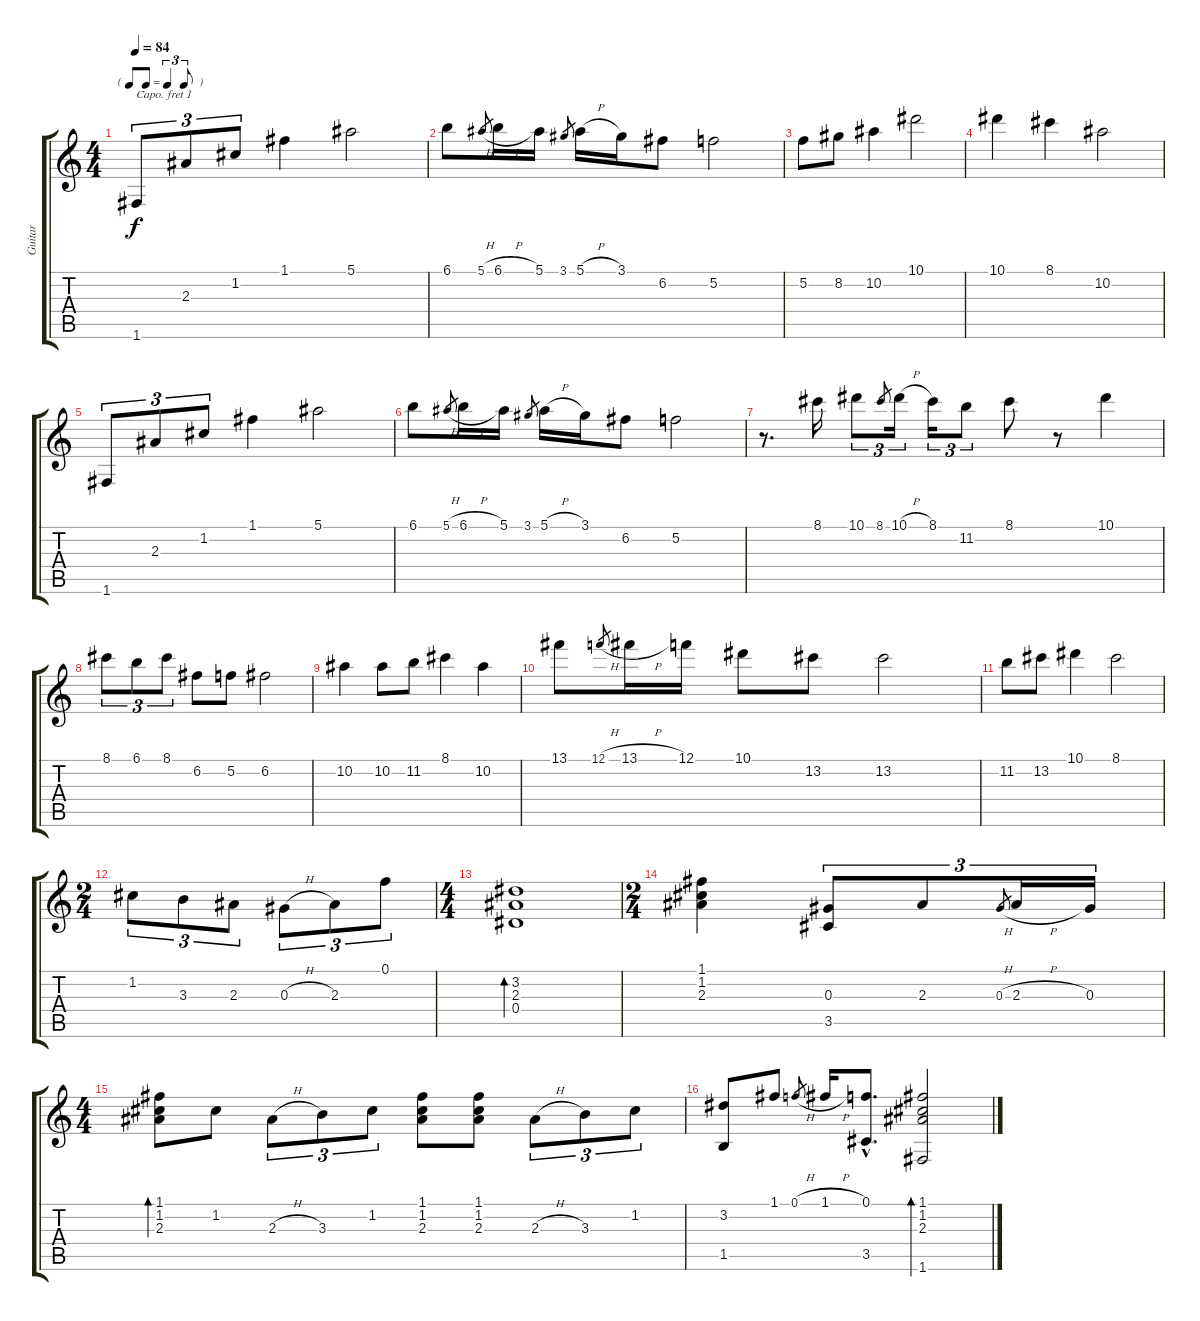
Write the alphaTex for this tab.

\track ("Guitar" "Guitar") {instrument acousticguitarsteel}
\staff {score tabs}
\capo 1
\tuning (E4 B3 G3 D3 A2 E2) {hide}
\ts (4 4)
\tf triplet8th
\tempo 84
\clef g2
\ks c
1.6.8{tu (3 2) dy f} 2.3.8{tu (3 2)} 1.2.8{tu (3 2)} 1.1.4 5.1.2 |
6.1.8 5.1{h}.8{gr} 6.1{h}.16 5.1.16 3.1.8{gr} 5.1{h}.16 3.1.16 6.2.8 5.2.2 |
5.2.8 8.2.8 10.2.4 10.1.2 |
10.1.4 8.1.4 10.2.2 |
1.6.8{tu (3 2)} 2.3.8{tu (3 2)} 1.2.8{tu (3 2)} 1.1.4 5.1.2 |
6.1.8 5.1{h}.8{gr} 6.1{h}.16 5.1.16 3.1.8{gr} 5.1{h}.16 3.1.16 6.2.8 5.2.2 |
r.8{d} 8.1.16 10.1.8{tu (3 2)} 8.1.8{gr} 10.1{h}.16{tu (3 2)} 8.1.16{tu (3 2)} 11.2.8{tu (3 2)} 8.1.8 r.8 10.1.4 |
8.1.8{tu (3 2)} 6.1.8{tu (3 2)} 8.1.8{tu (3 2)} 6.2.8 5.2.8 6.2.2 |
10.2.4 10.2.8 11.2.8 8.1.4 10.2.4 |
13.1.8 12.1{h}.8{gr} 13.1{h}.16 12.1.16 10.1.8 13.2.8 13.2.2 |
11.2.8 13.2.8 10.1.4 8.1.2 |
\ts (2 4)
1.2.8{tu (3 2)} 3.3.8{tu (3 2)} 2.3.8{tu (3 2)} 0.3{h}.8{tu (3 2)} 2.3.8{tu (3 2)} 0.1.8{tu (3 2)} |
\ts (4 4)
(3.2 2.3 0.4).1{bd 240} |
\ts (2 4)
(1.1 1.2 2.3).4 (0.3 3.5).8{tu (3 2)} 2.3.8{tu (3 2)} 0.3{h}.8{gr} 2.3{h}.16{tu (3 2)} 0.3.16{tu (3 2)} |
\ts (4 4)
(1.1 1.2 2.3).8{bd 240} 1.2.8 2.3{h}.8{tu (3 2)} 3.3.8{tu (3 2)} 1.2.8{tu (3 2)} (1.1 1.2 2.3).8 (1.1 1.2 2.3).8 2.3{h}.8{tu (3 2)} 3.3.8{tu (3 2)} 1.2.8{tu (3 2)} |
(3.2 1.5).8 1.1.8 0.1{h}.8{gr} 1.1{h}.16 (0.1{hac} 3.5{hac}).8{d} (1.1 1.2 2.3 1.6).2{bd 240}
